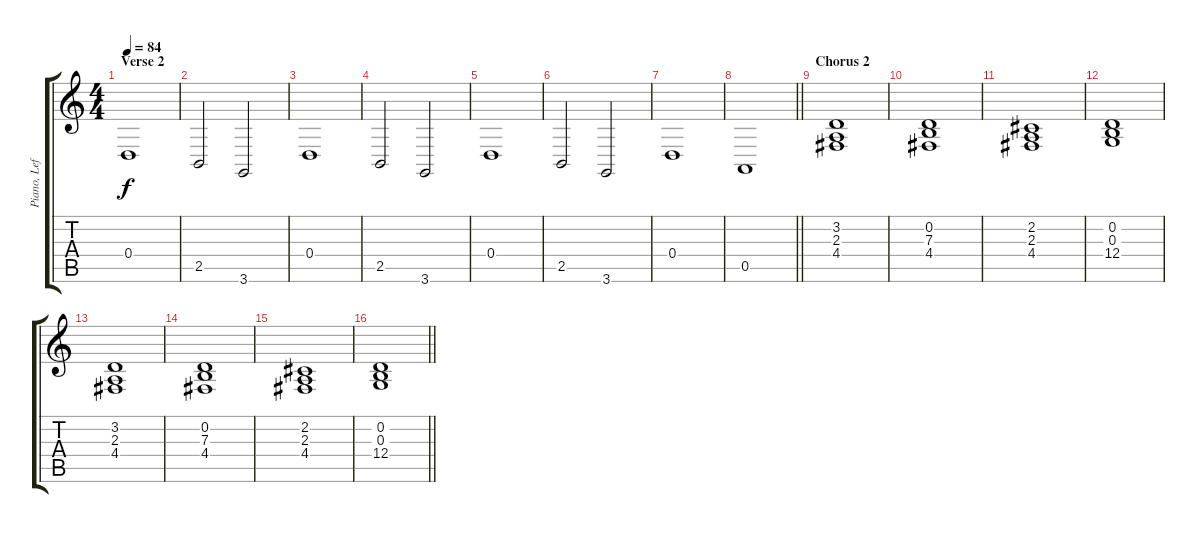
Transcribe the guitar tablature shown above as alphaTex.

\track ("Piano, Left Hand" "Piano, Lef") {instrument acousticgrandpiano}
\staff {score tabs}
\tuning (E4 B3 G3 D3 A2 E2) {hide}
\ts (4 4)
\section ("" "Verse 2")
\tempo 84
\clef g2
\ks c
0.4.1{dy f} |
2.5.2 3.6.2 |
0.4.1 |
2.5.2 3.6.2 |
0.4.1 |
2.5.2 3.6.2 |
0.4.1 |
\barLineRight lightlight
0.5.1 |
\section ("" "Chorus 2")
(3.2 2.3 4.4).1 |
(0.2 7.3 4.4).1 |
(2.2 2.3 4.4).1 |
(0.2 0.3 12.4).1 |
(3.2 2.3 4.4).1 |
(0.2 7.3 4.4).1 |
(2.2 2.3 4.4).1 |
\barLineRight lightlight
(0.2 0.3 12.4).1
